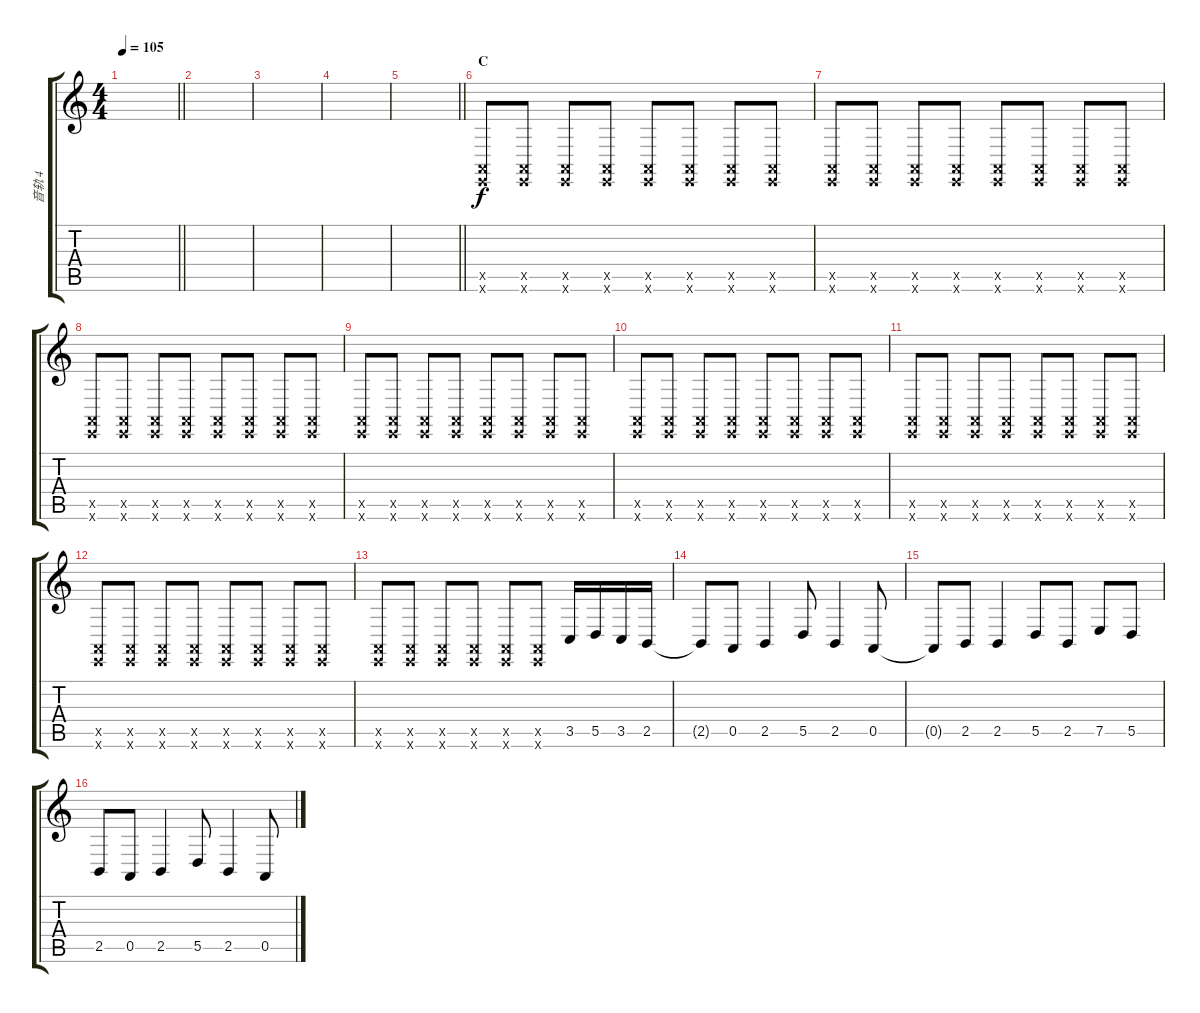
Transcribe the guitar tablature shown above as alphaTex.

\track ("音轨 4" "音轨 4") {instrument lead2sawtooth}
\staff {score tabs}
\tuning (E4 B3 G3 D3 A2 E2) {hide}
\ts (4 4)
\tempo 105
\clef g2
\barLineRight lightlight
\ks c
|
|
|
|
\barLineRight lightlight
|
\section ("" "C")
(0.5{x} 0.6{x}).8 (0.5{x} 0.6{x}).8 (0.5{x} 0.6{x}).8 (0.5{x} 0.6{x}).8{txt ""} (0.5{x} 0.6{x}).8 (0.5{x} 0.6{x}).8 (0.5{x} 0.6{x}).8 (0.5{x} 0.6{x}).8 |
(0.5{x} 0.6{x}).8 (0.5{x} 0.6{x}).8 (0.5{x} 0.6{x}).8 (0.5{x} 0.6{x}).8 (0.5{x} 0.6{x}).8 (0.5{x} 0.6{x}).8 (0.5{x} 0.6{x}).8 (0.5{x} 0.6{x}).8 |
(0.5{x} 0.6{x}).8 (0.5{x} 0.6{x}).8 (0.5{x} 0.6{x}).8 (0.5{x} 0.6{x}).8 (0.5{x} 0.6{x}).8 (0.5{x} 0.6{x}).8 (0.5{x} 0.6{x}).8 (0.5{x} 0.6{x}).8 |
(0.5{x} 0.6{x}).8 (0.5{x} 0.6{x}).8 (0.5{x} 0.6{x}).8 (0.5{x} 0.6{x}).8 (0.5{x} 0.6{x}).8 (0.5{x} 0.6{x}).8 (0.5{x} 0.6{x}).8 (0.5{x} 0.6{x}).8 |
(0.5{x} 0.6{x}).8 (0.5{x} 0.6{x}).8 (0.5{x} 0.6{x}).8 (0.5{x} 0.6{x}).8 (0.5{x} 0.6{x}).8 (0.5{x} 0.6{x}).8 (0.5{x} 0.6{x}).8 (0.5{x} 0.6{x}).8 |
(0.5{x} 0.6{x}).8 (0.5{x} 0.6{x}).8 (0.5{x} 0.6{x}).8 (0.5{x} 0.6{x}).8 (0.5{x} 0.6{x}).8 (0.5{x} 0.6{x}).8 (0.5{x} 0.6{x}).8 (0.5{x} 0.6{x}).8 |
(0.5{x} 0.6{x}).8 (0.5{x} 0.6{x}).8 (0.5{x} 0.6{x}).8 (0.5{x} 0.6{x}).8 (0.5{x} 0.6{x}).8 (0.5{x} 0.6{x}).8 (0.5{x} 0.6{x}).8 (0.5{x} 0.6{x}).8 |
(0.5{x} 0.6{x}).8 (0.5{x} 0.6{x}).8 (0.5{x} 0.6{x}).8 (0.5{x} 0.6{x}).8 (0.5{x} 0.6{x}).8 (0.5{x} 0.6{x}).8 3.5.16 5.5.16 3.5.16 2.5.16 |
2.5{t}.8 0.5.8 2.5.4 5.5.8 2.5.4 0.5.8 |
0.5{t}.8 2.5.8 2.5.4 5.5.8 2.5.8 7.5.8 5.5.8 |
2.5.8 0.5.8 2.5.4 5.5.8 2.5.4 0.5.8
